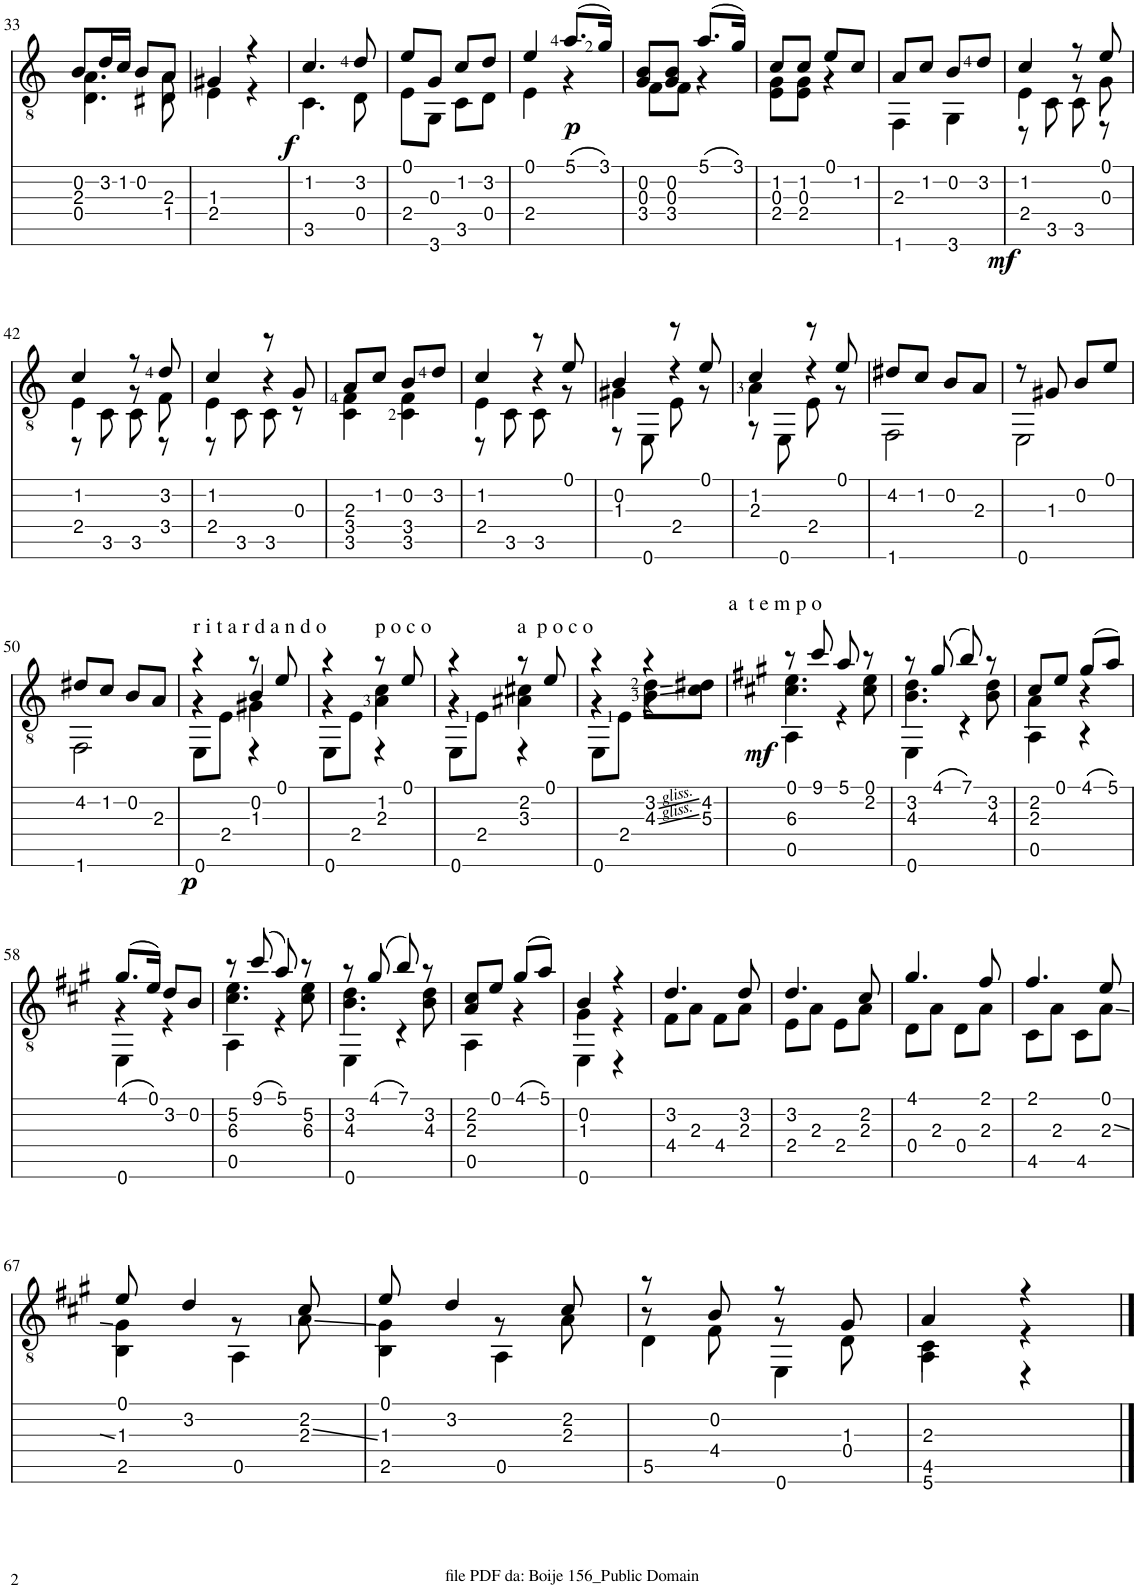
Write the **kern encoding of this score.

**kern	**kern	**dynam
*part1	*part1	*part1
*staff2	*staff1	*staff1/2
*I"Guitar	*	*
*I'Guit.	*	*
!!LO:PB:g=z
*	*clefGv2	*
*k[]	*k[]	*
*M2/4	*M2/4	*
=33	=33	=33
*^	*^	*
*	*^	*	*^	*
8BL	4.A	4.D	8B/L	4.A\	4.D\	.
16dL	.	.	16d/L	.	.	.
16cJJ	.	.	16c/JJ	.	.	.
8BL	.	.	8B/L	.	.	.
8AJ	8A	8D#	8A/J	8A\	8D#X\	.
*	*v	*v	*	*	*	*
*	*	*	*v	*v	*
=34	=34	=34	=34	=34
4G#	4E	4G#X/	4E\	.
!	!	!	!	!LO:DY:b
4r	4r	4r	4r	f
=35	=35	=35	=35	=35
4.c	4.C	4.c/	4.C\	.
8d	8D	8d/	8D\	.
=36	=36	=36	=36	=36
8eL	8EL	8e/L	8E\L	.
8GJ	8GGJ	8G/J	8GG\J	.
8cL	8CL	8c/L	8C\L	.
8dJ	8DJ	8d/J	8D\J	.
=37	=37	=37	=37	=37
4e	4E	4e/	4E\	.
!	!	!	!	!LO:DY:b
8.aL	4r	(8.a/L	4r	p
16gJk	.	16g/Jk)	.	.
=38	=38	=38	=38	=38
8G\ 8B\L	8FL	8G/ 8B/L	8F\L	.
8G\ 8B\J	8FJ	8G/ 8B/J	8F\J	.
8.aL	4r	(8.a/L	4r	.
16gJk	.	16g/Jk)	.	.
=39	=39	=39	=39	=39
8cL	8E\ 8G\L	8c/L	8E\ 8G\L	.
8cJ	8E\ 8G\J	8c/J	8E\ 8G\J	.
8eL	4r	8e/L	4r	.
8cJ	.	8c/J	.	.
=40	=40	=40	=40	=40
8AL	4FF	8A/L	4FF\	.
8cJ	.	8c/J	.	.
8BL	4GG	8B/L	4GG\	.
!	!	!	!	!LO:DY:b=2
8dJ	.	8d/J	.	mf
=41	=41	=41	=41	=41
*	*^	*	*^	*
4c	4E	8r	4c/	4E\	8r	.
.	.	8C	.	.	8C\	.
8r	8r	8C	8r	8r	8C\	.
8e	8G	8r	8e/	8G\	8r	.
!!LO:LB:g=z	!!	!!
=42	=42	=42	=42	=42	=42	=42
4c	4E	8r	4c/	4E\	8r	.
.	.	8C	.	.	8C\	.
8r	8r	8C	8r	8r	8C\	.
8d	8F	8r	8d/	8F\	8r	.
=43	=43	=43	=43	=43	=43	=43
4c	4E	8r	4c/	4E\	8r	.
.	.	8C	.	.	8C\	.
8r	4r	8C	8r	4r	8C\	.
8G	.	8r	8G/	.	8r	.
*	*v	*v	*	*	*	*
*	*	*	*v	*v	*
=44	=44	=44	=44	=44
8AL	4C 4F	8A/L	4C\ 4F\	.
8cJ	.	8c/J	.	.
8BL	4C 4F	8B/L	4C\ 4F\	.
8dJ	.	8d/J	.	.
=45	=45	=45	=45	=45
*	*^	*	*^	*
4c	4E	8r	4c/	4E\	8r	.
.	.	8C	.	.	8C\	.
8r	4r	8C	8r	4r	8C\	.
8e	.	8r	8e/	.	8r	.
=46	=46	=46	=46	=46	=46	=46
4B	4G#	8r	4B/	4G#X\	8r	.
.	.	8EE	.	.	8EE\	.
8r	4r	8E	8r	4r	8E\	.
8e	.	8r	8e/	.	8r	.
=47	=47	=47	=47	=47	=47	=47
4c	4A	8r	4c/	4A\	8r	.
.	.	8EE	.	.	8EE\	.
8r	4r	8E	8r	4r	8E\	.
8e	.	8r	8e/	.	8r	.
*	*v	*v	*	*	*	*
*	*	*	*v	*v	*
=48	=48	=48	=48	=48
8d#L	2FF	8d#X/L	2FF\	.
8cJ	.	8c/J	.	.
8BL	.	8B/L	.	.
8AJ	.	8A/J	.	.
=49	=49	=49	=49	=49
8r	2EE	8r	2EE\	.
8G#	.	8G#X/	.	.
8BL	.	8B/L	.	.
8eJ	.	8e/J	.	.
!!LO:LB:g=z	!!
=50	=50	=50	=50	=50
8d#L	2FF	8d#X/L	2FF\	.
8cJ	.	8c/J	.	.
8BL	.	8B/L	.	.
!	!	!	!	!LO:DY:b=2
8AJ	.	8A/J	.	p
=51	=51	=51	=51	=51
*^	*^	*^	*^	*
!	!	!	!	!LO:TX:a:t=r i t a r d a n d o	!	!	!	!
4r	4r	4r	8EEL	4r	4r	4r	8EE\L	.
.	.	.	8EJ	.	.	.	8E\J	.
8r	4B	4G#	4r	8r	4B/	4G#X\	4r	.
8e	.	.	.	8e/	.	.	.	.
=52	=52	=52	=52	=52	=52	=52	=52	=52
4r	4r	4r	8EEL	4r	4r	4r	8EE\L	.
.	.	.	8EJ	.	.	.	8E\J	.
!	!	!	!	!LO:TX:a:t=p o c o	!	!	!	!
8r	4c	4A	4r	8r	4c\	4A\	4r	.
8e	.	.	.	8e/	.	.	.	.
=53	=53	=53	=53	=53	=53	=53	=53	=53
4r	4r	4r	8EEL	4r	4r	4r	8EE\L	.
.	.	.	8EJ	.	.	.	8E\J	.
!	!	!	!	!LO:TX:a:t=a  p o c o	!	!	!	!
8r	4c#X	4A#X	4r	8r	4c#X\	4A#X\	4r	.
8e	.	.	.	8e/	.	.	.	.
=54	=54	=54	=54	=54	=54	=54	=54	=54
4r	4r	4r	8EEL	4r	4r	4r	8EE\L	.
.	.	.	8EJ	.	.	.	8E\J	.
4r	8dL	8BL	4r	4r	8d\L	8B\L	4r	.
.	8d#J	8cJ	.	.	8d#X\J	8c\J	.	.
*v	*v	*v	*v	*	*	*	*	*
*	*v	*v	*v	*v	*
=55	=55	=55
*k[f#c#g#]	*k[f#c#g#]	*
*^	*^	*
*	*^	*	*^	*
!	!	!	!LO:TX:a:t=a  t e m p o	!	!	!
!	!	!	!	!	!	!LO:DY:b
8r	4.c# 4.e	4AA	8r	4.c#\ 4.e\	4AA\	mf
8cc#	.	.	8cc#/	.	.	.
8a	.	4r	8a/	.	4r	.
8r	8c# 8e	.	8r	8c#\ 8e\	.	.
=56	=56	=56	=56	=56	=56	=56
8r	4.B 4.d	4EE	8r	4.B\ 4.d\	4EE\	.
8g#	.	.	(8g#/	.	.	.
8b	.	4r	8b/)	.	4r	.
8r	8B 8d	.	8r	8B\ 8d\	.	.
=57	=57	=57	=57	=57	=57	=57
8c#L	4A	4AA	8c#/L	4A\	4AA\	.
8eJ	.	.	8e/J	.	.	.
8g#L	4r	4r	(8g#/L	4r	4r	.
8aJ	.	.	8a/J)	.	.	.
!!LO:LB:g=z	!!	!!
=58	=58	=58	=58	=58	=58	=58
8.g#L	4r	4EE	(8.g#/L	4r	4EE\	.
16eJk	.	.	16e/Jk)	.	.	.
8dL	4r	4ryy	8d/L	4r	4ryy	.
8BJ	.	.	8B/J	.	.	.
=59	=59	=59	=59	=59	=59	=59
8r	4.c# 4.e	4AA	8r	4.c#\ 4.e\	4AA\	.
8cc#	.	.	(8cc#/	.	.	.
8a	.	4r	8a/)	.	4r	.
8r	8c# 8e	.	8r	8c#\ 8e\	.	.
=60	=60	=60	=60	=60	=60	=60
8r	4.B 4.d	4EE	8r	4.B\ 4.d\	4EE\	.
8g#	.	.	(8g#/	.	.	.
8b	.	4r	8b/)	.	4r	.
8r	8B 8d	.	8r	8B\ 8d\	.	.
*	*v	*v	*	*	*	*
*	*	*	*v	*v	*
=61	=61	=61	=61	=61
8A\ 8c#\L	4AA	8A/ 8c#/L	4AA\	.
8eJ	.	8e/J	.	.
8g#L	4r	(8g#/L	4r	.
8aJ	.	8a/J)	.	.
=62	=62	=62	=62	=62
*	*^	*	*^	*
4B	4G#	4EE	4B/	4G#\	4EE\	.
4r	4r	4r	4r	4r	4r	.
*	*v	*v	*	*	*	*
*	*	*	*v	*v	*
=63	=63	=63	=63	=63
4.d	8F#L	4.d/	8F#\L	.
.	8AJ	.	8A\J	.
.	8F#L	.	8F#\L	.
8d	8AJ	8d/	8A\J	.
=64	=64	=64	=64	=64
4.d	8EL	4.d/	8E\L	.
.	8AJ	.	8A\J	.
.	8EL	.	8E\L	.
8c#	8AJ	8c#/	8A\J	.
=65	=65	=65	=65	=65
4.g#	8DL	4.g#/	8D\L	.
.	8AJ	.	8A\J	.
.	8DL	.	8D\L	.
8f#	8AJ	8f#/	8A\J	.
=66	=66	=66	=66	=66
4.f#	8C#L	4.f#/	8C#\L	.
.	8AJ	.	8A\J	.
.	8C#L	.	8C#\L	.
8e	8AJ	8e/	8A\J	.
!!LO:LB:g=z
=67	=67	=67	=67	=67
*	*^	*	*^	*
8e	4G#	4BB	8e/	4G#\	4BB\	.
4d	.	.	4d/	.	.	.
.	8r	4AA	.	8r	4AA\	.
8c#	8A	.	8c#/	8A\	.	.
=68	=68	=68	=68	=68	=68	=68
8e	4G#	4BB	8e/	4G#\	4BB\	.
4d	.	.	4d/	.	.	.
.	8r	4AA	.	8r	4AA\	.
8c#	8A	.	8c#/	8A\	.	.
=69	=69	=69	=69	=69	=69	=69
8r	8r	4D	8r	8r	4D\	.
8B	8F#	.	8B/	8F#\	.	.
8r	8r	4EE	8r	8r	4EE\	.
8G#	8D	.	8G#/	8D\	.	.
=70	=70	=70	=70	=70	=70	=70
4A	4C#	4AA	4A/	4C#\	4AA\	.
4r	4r	4r	4r	4r	4r	.
*v	*v	*v	*	*	*	*
*	*v	*v	*v	*
==	==	==
*-	*-	*-
